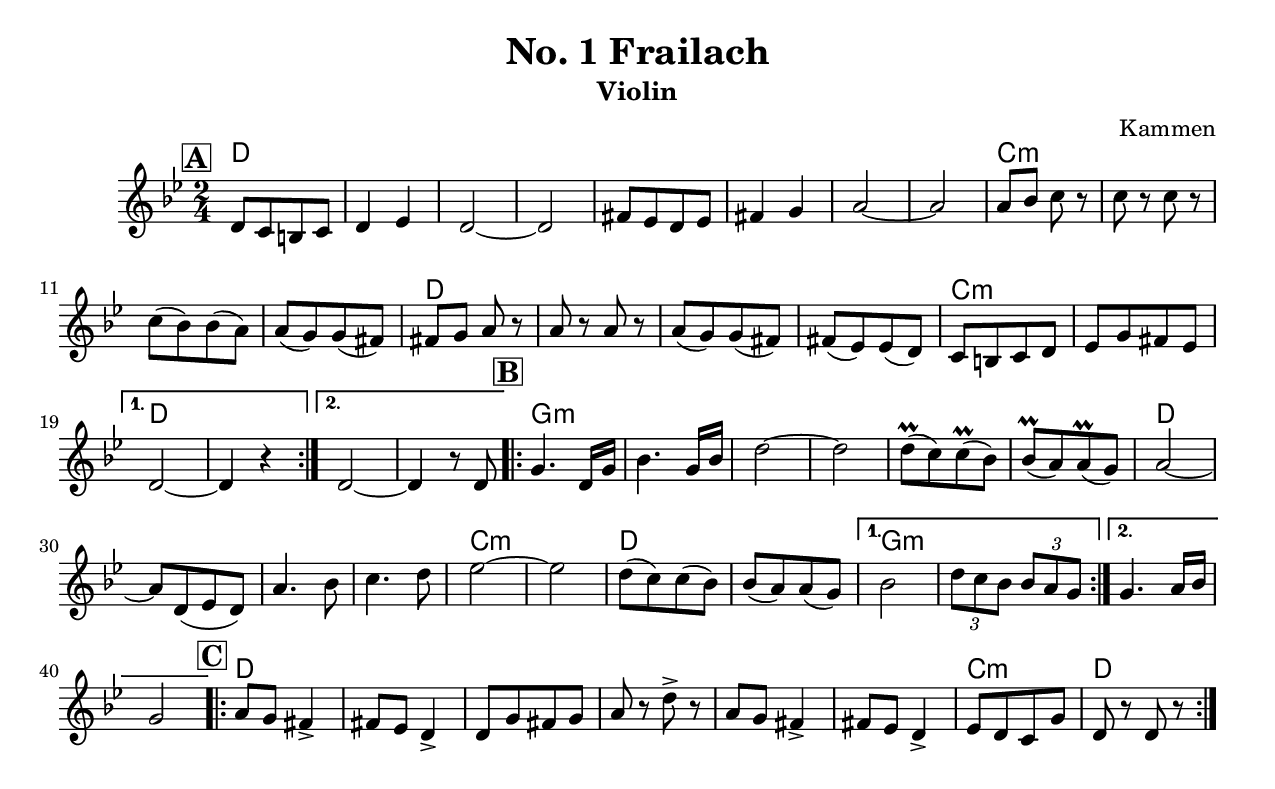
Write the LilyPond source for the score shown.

\version "2.24.0"
\include "english.ly"
%\pointAndClickOff
\paper{
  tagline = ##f
  print-all-headers = ##t
  #(set-paper-size "letter")
}
date = #(strftime "%d-%m-%Y" (localtime (current-time)))

%\markup{ \italic{ " Updated " \date  }  }

%\markup{ Got something to say? }

%#################################### Melody ########################
melody = \relative c'{
  \clef treble
  \key g \minor
  \time 2/4
  \set Score.rehearsalMarkFormatter = #format-mark-box-alphabet

  %\partial 16*3 a16 d f   %lead in notes

  \repeat volta 2{
  \mark \default
    d8 [c b c]
    d4 ef
    d2~
    d2

    fs8 [ef d ef]
    fs4  g
    a2~
    a2

    a8 bf c r
    c8 r c r
    c8 [(bf) bf (a)] |
    a8[(g)g(fs)]

    fs8 g a r|
    a8 r a r
    a8[(g)g(fs)]
    fs[(ef) ef (d)]

    c8 [b c d]
    ef8 [g fs ef]
  }
  \alternative { {d2~d4 r }{d2~d4 r8 d } }

  \repeat volta 2{
  \mark \default
    g4.  d16 g
    bf4. g16 bf
    d2~
    d2

    d8 \prall [(c) c \prall (bf])
    bf8 \prall [(a)a\prall (g)]
    a2~
    a8 [d, (ef d)] %add a grace

    a'4. bf8
    c4. d8
    ef2~
    ef2

    d8[(c)c(bf)]
    bf[(a)a(g)]


  }
  \alternative {
    {
      bf2
      \tuplet 3/2{d8 c bf}
      \tuplet 3/2 {bf a g}

    }
    {
      g4. a16 bf
      g2
    }
  }

  \repeat volta 2{
  \mark \default
    a8  g fs4 ->
    fs8 ef d4 ->
    d8 [g fs g]
    a8 r d->r

    a8 g fs4 ->
    fs8 ef d4 ->
    ef8 [d c g'-]
    d8 r d r|

  }

}
%################################# Lyrics #####################
%\addlyrics{  }
%################################# Chords #######################
harmonies = \chordmode {
  d2*8
  %r2*15
  %maybe
  %r2*7
  c2*4:m
  %r2*3
  d2*4
  %r2*3
  %end maybe
  c2*2:m
  %r2
  d2*4
  %r2*3
  %b
  g2*6:m
  %r2*5
  d2*4
  %r2*3
  c2*2:m
  %r2
  d2*2
  %r2
  g2*4:m
  %r2*3
  %c
  d2*6
  %r2*5
  c2:m
  d2
}

\score {
  <<
    \new ChordNames {
      \set chordChanges = ##f
      \harmonies
    }
    \new Staff
    \melody
  >>
  \header{
    title= "No. 1 Frailach"
    subtitle=""
    composer= ""
    instrument = "Violin"
    arranger= "Kammen"
  }
  \midi{\tempo 4 = 120}
  \layout{indent = 1.0\cm}
}
%{
% more verses:
\markup{}
\markup {
  \fill-line {
    \hspace #0.1 % distance from left margin
    \column {
      \line { "1."
	\column {
	  ""
	}
      }
      \hspace #0.2 % vertical distance between verses
      \line { "2."
	\column {
	 ""
	}
      }
    }
    \hspace #0.1  % horiz. distance between columns
    \column {
      \line { "3."
	\column {
	  ""
	}
      }
      \hspace #0.2 % distance between verses
      \line { "4."
	\column {
	 ""
	}
      }
    }
    \hspace #0.1 % distance to right margin
  }
}

%}
